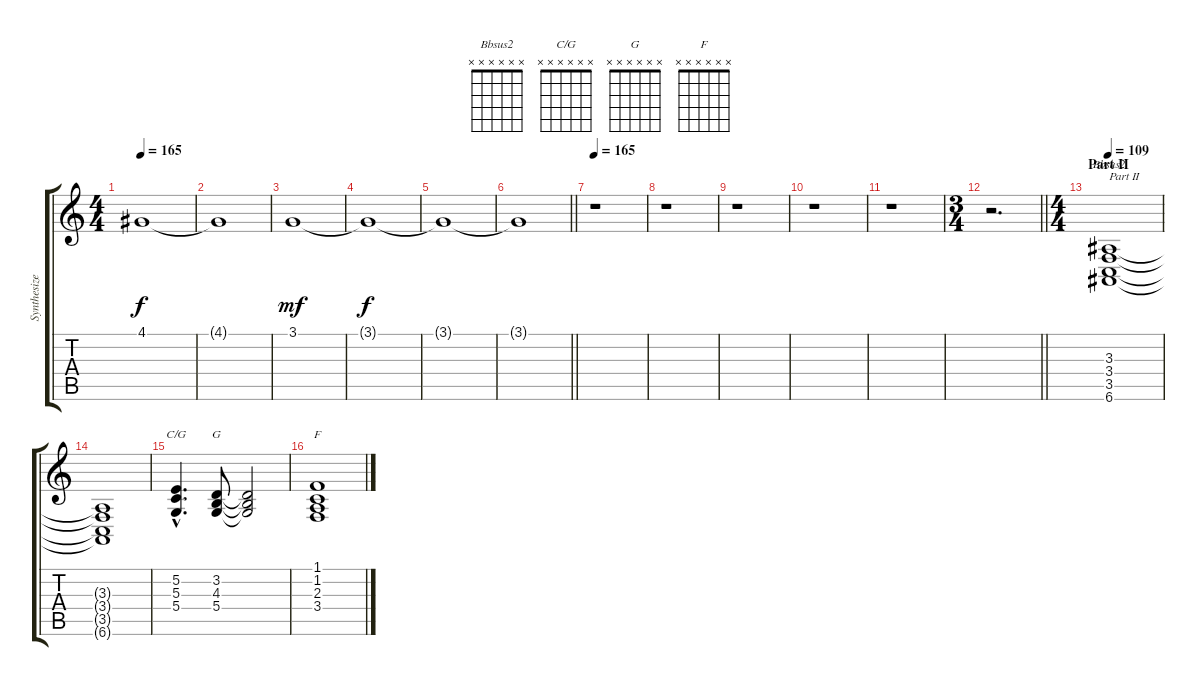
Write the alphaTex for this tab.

\track ("Synthesizer" "Synthesize") {instrument lead1square}
\staff {score tabs}
\tuning (E4 B3 G3 D3 A2 E2) {hide}
\chord ("Bbsus2" x x x x x x) {firstfret 0}
\chord ("C/G" x x x x x x) {firstfret 0}
\chord ("G" x x x x x x) {firstfret 0}
\chord ("F" x x x x x x) {firstfret 0}
\ts (4 4)
\tempo 165
\clef g2
\ks c
4.1{t}.1{dy f} |
4.1{t}.1 |
3.1.1{dy mf} |
3.1{t}.1{dy f} |
3.1{t}.1 |
\barLineRight lightlight
3.1{t}.1 |
\tempo 165
r.1 |
r.1 |
r.1 |
r.1 |
r.1 |
\ts (3 4)
\barLineRight lightlight
r.2{d} |
\ts (4 4)
\section ("" "Part II")
\tempo 109
(3.3 3.4 3.5 6.6).1{ch "Bbsus2" txt "Part II"} |
(3.3{t} 3.4{t} 3.5{t} 6.6{t}).1 |
(5.2{hac} 5.3{hac} 5.4{hac}).4{d ch "C/G"} (3.2 4.3 5.4).8{ch "G"} (3.2{t} 4.3{t} 5.4{t}).2 |
(1.1 1.2 2.3 3.4).1{ch "F"}
